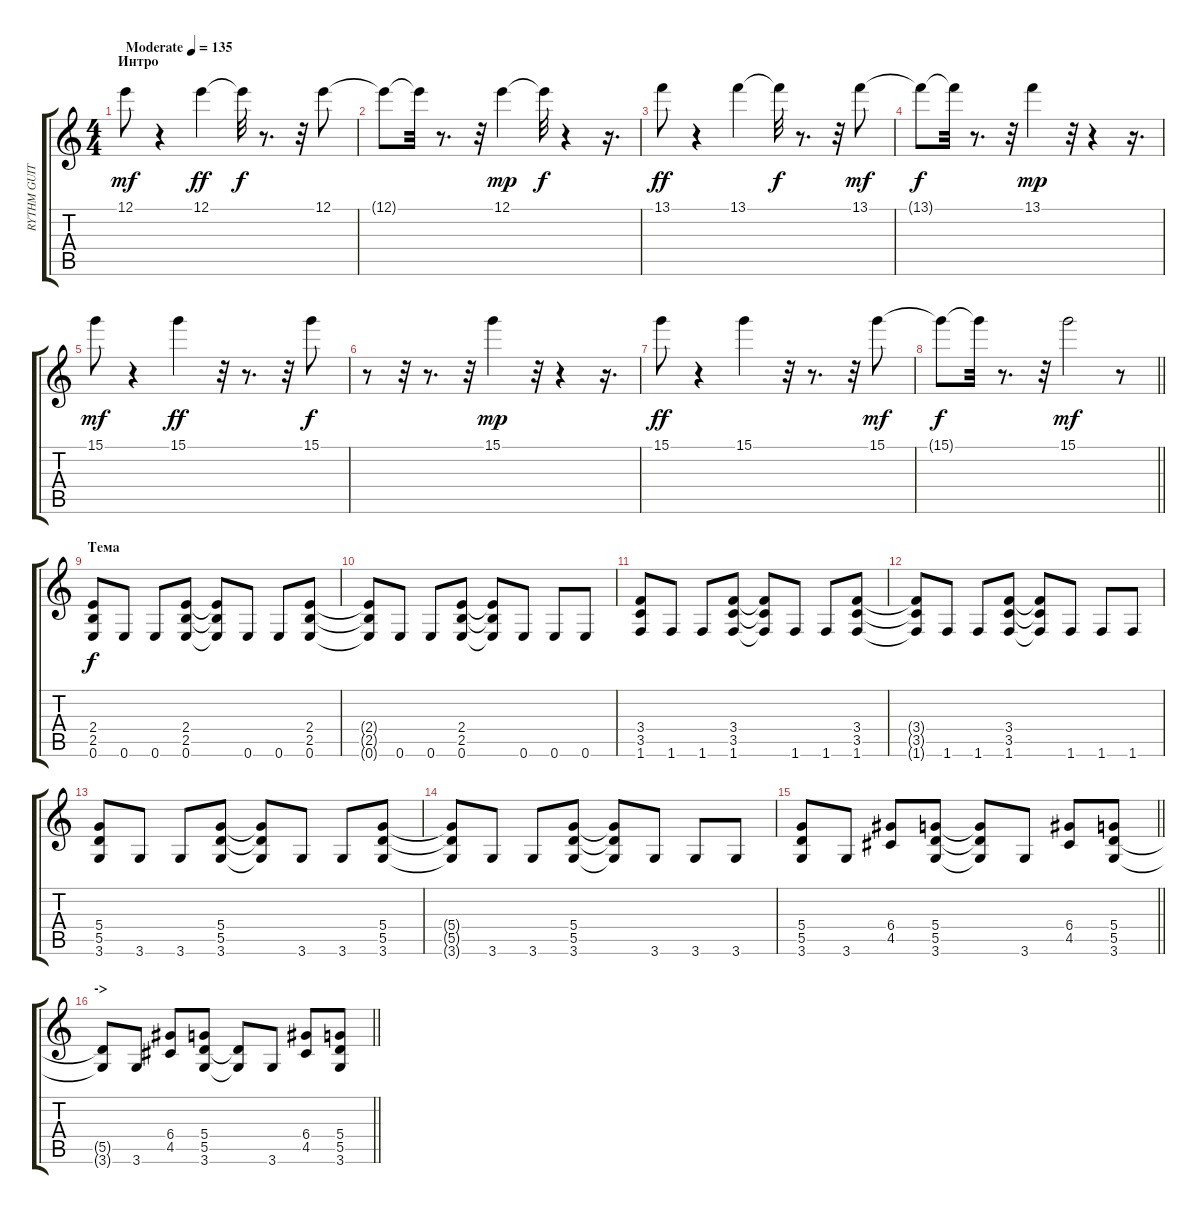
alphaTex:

\track ("RYTHM GUITAR" "RYTHM GUIT") {instrument distortionguitar}
\staff {score tabs}
\tuning (E4 B3 G3 D3 A2 E2) {hide}
\ts (4 4)
\section ("" "Интро")
\tempo (135 "Moderate")
\clef g2
\ks c
12.1.8{dy mf instrument electricguitarclean} r.4 12.1.4{dy ff} 12.1{t}.32{dy f} r.8{d} r.32 12.1.8 |
12.1{t}.8 12.1{t}.32 r.8{d} r.32 12.1.4{dy mp} 12.1{t}.32{dy f} r.4 r.16{d} |
13.1.8{dy ff} r.4 13.1.4 13.1{t}.32{dy f} r.8{d} r.32 13.1.8{dy mf} |
13.1{t}.8{dy f} 13.1{t}.32 r.8{d} r.32 13.1.4{dy mp} r.32 r.4 r.16{d} |
15.1.8{dy mf} r.4 15.1.4{dy ff} r.32 r.8{d} r.32 15.1.8{dy f} |
r.8 r.32 r.8{d} r.32 15.1.4{dy mp} r.32 r.4 r.16{d} |
15.1.8{dy ff} r.4 15.1.4 r.32 r.8{d} r.32 15.1.8{dy mf} |
\barLineRight lightlight
15.1{t}.8{dy f} 15.1{t}.32 r.8{d} r.32 15.1.2{dy mf} r.8{volume 15 instrument distortionguitar} |
\section ("" "Тема")
(2.4 2.5 0.6).8{dy f} 0.6.8 0.6.8 (2.4 2.5 0.6).8 (2.4{t} 2.5{t} 0.6{t}).8 0.6.8 0.6.8 (2.4 2.5 0.6).8 |
(2.4{t} 2.5{t} 0.6{t}).8 0.6.8 0.6.8 (2.4 2.5 0.6).8 (2.4{t} 2.5{t} 0.6{t}).8 0.6.8 0.6.8 0.6.8 |
(3.4 3.5 1.6).8 1.6.8 1.6.8 (3.4 3.5 1.6).8 (3.4{t} 3.5{t} 1.6{t}).8 1.6.8 1.6.8 (3.4 3.5 1.6).8 |
(3.4{t} 3.5{t} 1.6{t}).8 1.6.8 1.6.8 (3.4 3.5 1.6).8 (3.4{t} 3.5{t} 1.6{t}).8 1.6.8 1.6.8 1.6.8 |
(5.4 5.5 3.6).8 3.6.8 3.6.8 (5.4 5.5 3.6).8 (5.4{t} 5.5{t} 3.6{t}).8 3.6.8 3.6.8 (5.4 5.5 3.6).8 |
(5.4{t} 5.5{t} 3.6{t}).8 3.6.8 3.6.8 (5.4 5.5 3.6).8 (5.4{t} 5.5{t} 3.6{t}).8 3.6.8 3.6.8 3.6.8 |
\barLineRight lightlight
(5.4 5.5 3.6).8 3.6.8 (6.4 4.5).8 (5.4 5.5 3.6).8 (5.4{t} 5.5{t} 3.6{t}).8 3.6.8 (6.4 4.5).8 (5.4 5.5 3.6).8 |
\section ("" "->")
\barLineRight lightlight
(5.5{t} 3.6{t}).8 3.6.8 (6.4 4.5).8 (5.4 5.5 3.6).8 (5.5{t} 3.6{t}).8 3.6.8 (6.4 4.5).8 (5.4 5.5 3.6).8
